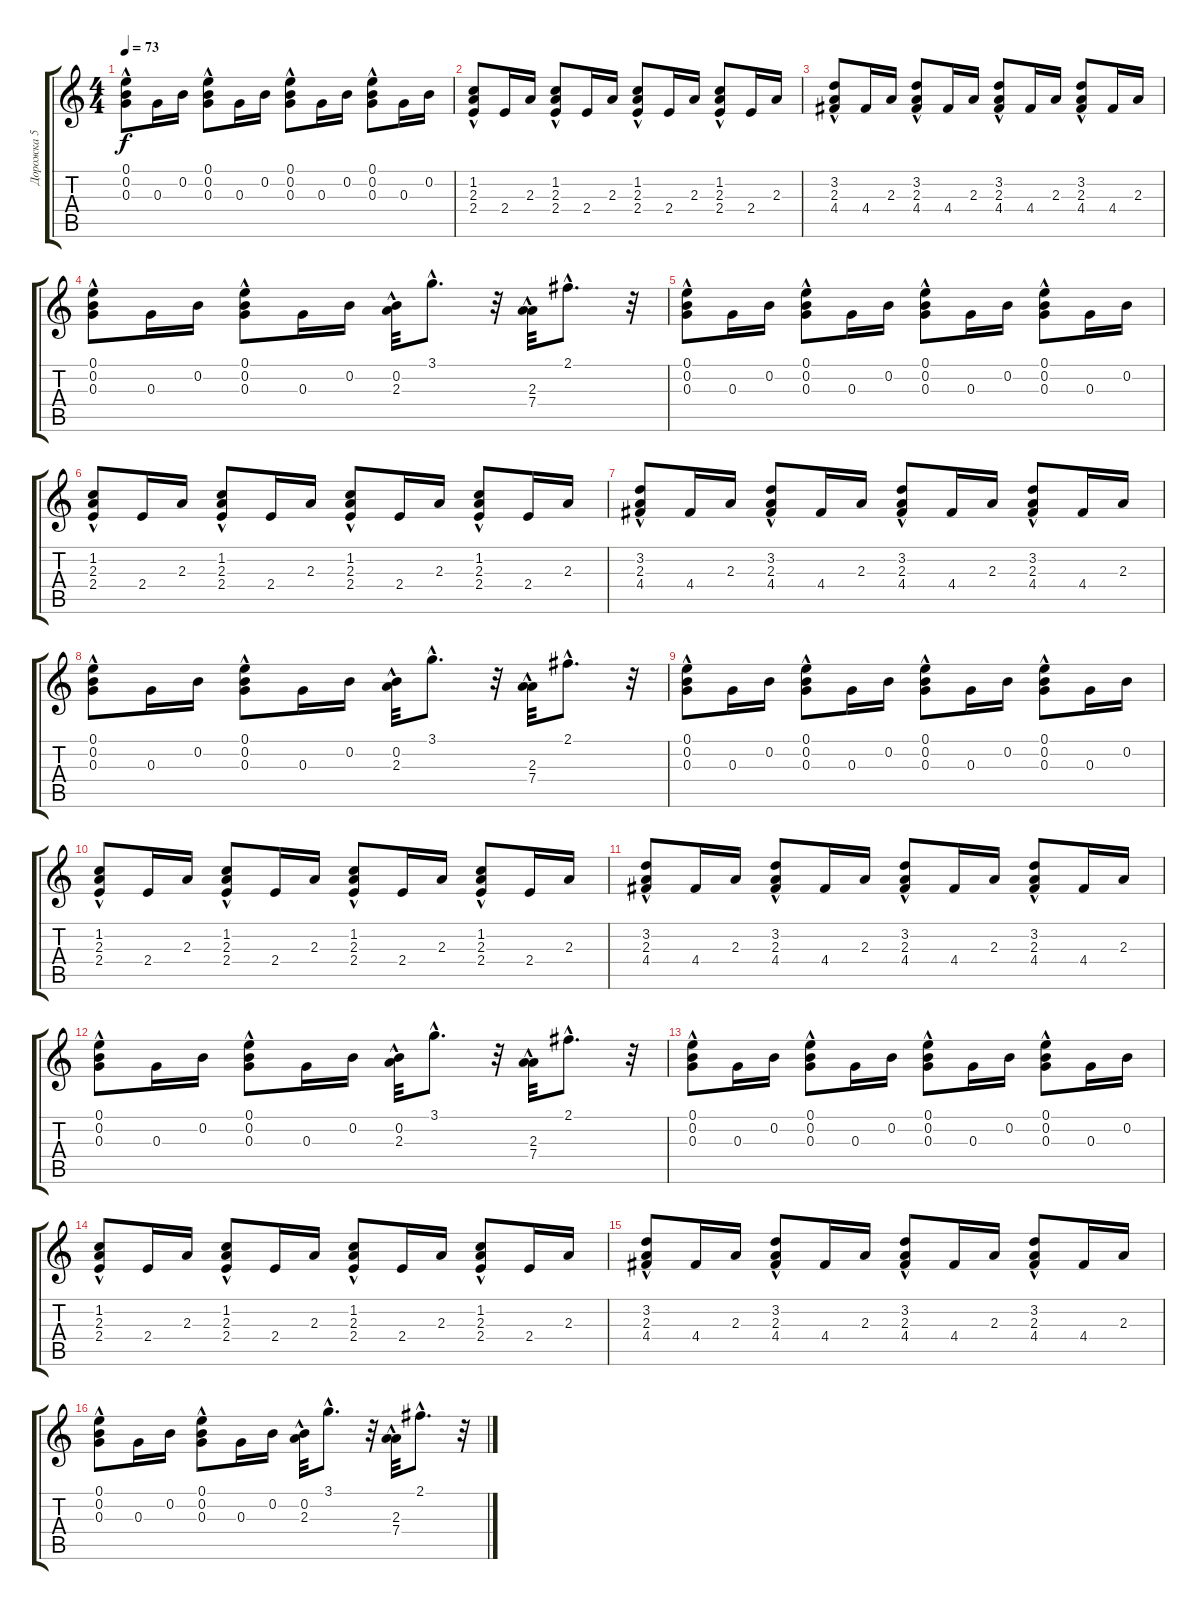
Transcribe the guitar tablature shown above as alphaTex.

\track ("Дорожка 5" "Дорожка 5") {instrument acousticguitarnylon}
\staff {score tabs}
\tuning (E4 B3 G3 D3 A2 E2) {hide}
\ts (4 4)
\tempo 73
\clef g2
\ks c
(0.1 0.2{hac} 0.3).8{dy f} 0.3.16 0.2.16 (0.1 0.2{hac} 0.3).8 0.3.16 0.2.16 (0.1 0.2{hac} 0.3).8 0.3.16 0.2.16 (0.1 0.2{hac} 0.3).8 0.3.16 0.2.16 |
(1.2 2.3{hac} 2.4).8 2.4.16 2.3.16 (1.2 2.3{hac} 2.4).8 2.4.16 2.3.16 (1.2 2.3{hac} 2.4).8 2.4.16 2.3.16 (1.2 2.3{hac} 2.4).8 2.4.16 2.3.16 |
(3.2 2.3{hac} 4.4).8 4.4.16 2.3.16 (3.2 2.3{hac} 4.4).8 4.4.16 2.3.16 (3.2 2.3{hac} 4.4).8 4.4.16 2.3.16 (3.2 2.3{hac} 4.4).8 4.4.16 2.3.16 |
(0.1 0.2{hac} 0.3).8 0.3.16 0.2.16 (0.1 0.2{hac} 0.3).8 0.3.16 0.2.16 (0.2{hac} 2.3{hac}).32 3.1{hac}.8{d} r.32 (2.3{hac} 7.4{hac}).32 2.1{hac}.8{d} r.32 |
(0.1 0.2{hac} 0.3).8 0.3.16 0.2.16 (0.1 0.2{hac} 0.3).8 0.3.16 0.2.16 (0.1 0.2{hac} 0.3).8 0.3.16 0.2.16 (0.1 0.2{hac} 0.3).8 0.3.16 0.2.16 |
(1.2 2.3{hac} 2.4).8 2.4.16 2.3.16 (1.2 2.3{hac} 2.4).8 2.4.16 2.3.16 (1.2 2.3{hac} 2.4).8 2.4.16 2.3.16 (1.2 2.3{hac} 2.4).8 2.4.16 2.3.16 |
(3.2 2.3{hac} 4.4).8 4.4.16 2.3.16 (3.2 2.3{hac} 4.4).8 4.4.16 2.3.16 (3.2 2.3{hac} 4.4).8 4.4.16 2.3.16 (3.2 2.3{hac} 4.4).8 4.4.16 2.3.16 |
(0.1 0.2{hac} 0.3).8 0.3.16 0.2.16 (0.1 0.2{hac} 0.3).8 0.3.16 0.2.16 (0.2{hac} 2.3{hac}).32 3.1{hac}.8{d} r.32 (2.3{hac} 7.4{hac}).32 2.1{hac}.8{d} r.32 |
(0.1 0.2{hac} 0.3).8 0.3.16 0.2.16 (0.1 0.2{hac} 0.3).8 0.3.16 0.2.16 (0.1 0.2{hac} 0.3).8 0.3.16 0.2.16 (0.1 0.2{hac} 0.3).8 0.3.16 0.2.16 |
(1.2 2.3{hac} 2.4).8 2.4.16 2.3.16 (1.2 2.3{hac} 2.4).8 2.4.16 2.3.16 (1.2 2.3{hac} 2.4).8 2.4.16 2.3.16 (1.2 2.3{hac} 2.4).8 2.4.16 2.3.16 |
(3.2 2.3{hac} 4.4).8 4.4.16 2.3.16 (3.2 2.3{hac} 4.4).8 4.4.16 2.3.16 (3.2 2.3{hac} 4.4).8 4.4.16 2.3.16 (3.2 2.3{hac} 4.4).8 4.4.16 2.3.16 |
(0.1 0.2{hac} 0.3).8 0.3.16 0.2.16 (0.1 0.2{hac} 0.3).8 0.3.16 0.2.16 (0.2{hac} 2.3{hac}).32 3.1{hac}.8{d} r.32 (2.3{hac} 7.4{hac}).32 2.1{hac}.8{d} r.32 |
(0.1 0.2{hac} 0.3).8 0.3.16 0.2.16 (0.1 0.2{hac} 0.3).8 0.3.16 0.2.16 (0.1 0.2{hac} 0.3).8 0.3.16 0.2.16 (0.1 0.2{hac} 0.3).8 0.3.16 0.2.16 |
(1.2 2.3{hac} 2.4).8 2.4.16 2.3.16 (1.2 2.3{hac} 2.4).8 2.4.16 2.3.16 (1.2 2.3{hac} 2.4).8 2.4.16 2.3.16 (1.2 2.3{hac} 2.4).8 2.4.16 2.3.16 |
(3.2 2.3{hac} 4.4).8 4.4.16 2.3.16 (3.2 2.3{hac} 4.4).8 4.4.16 2.3.16 (3.2 2.3{hac} 4.4).8 4.4.16 2.3.16 (3.2 2.3{hac} 4.4).8 4.4.16 2.3.16 |
(0.1 0.2{hac} 0.3).8 0.3.16 0.2.16 (0.1 0.2{hac} 0.3).8 0.3.16 0.2.16 (0.2{hac} 2.3{hac}).32 3.1{hac}.8{d} r.32 (2.3{hac} 7.4{hac}).32 2.1{hac}.8{d} r.32
